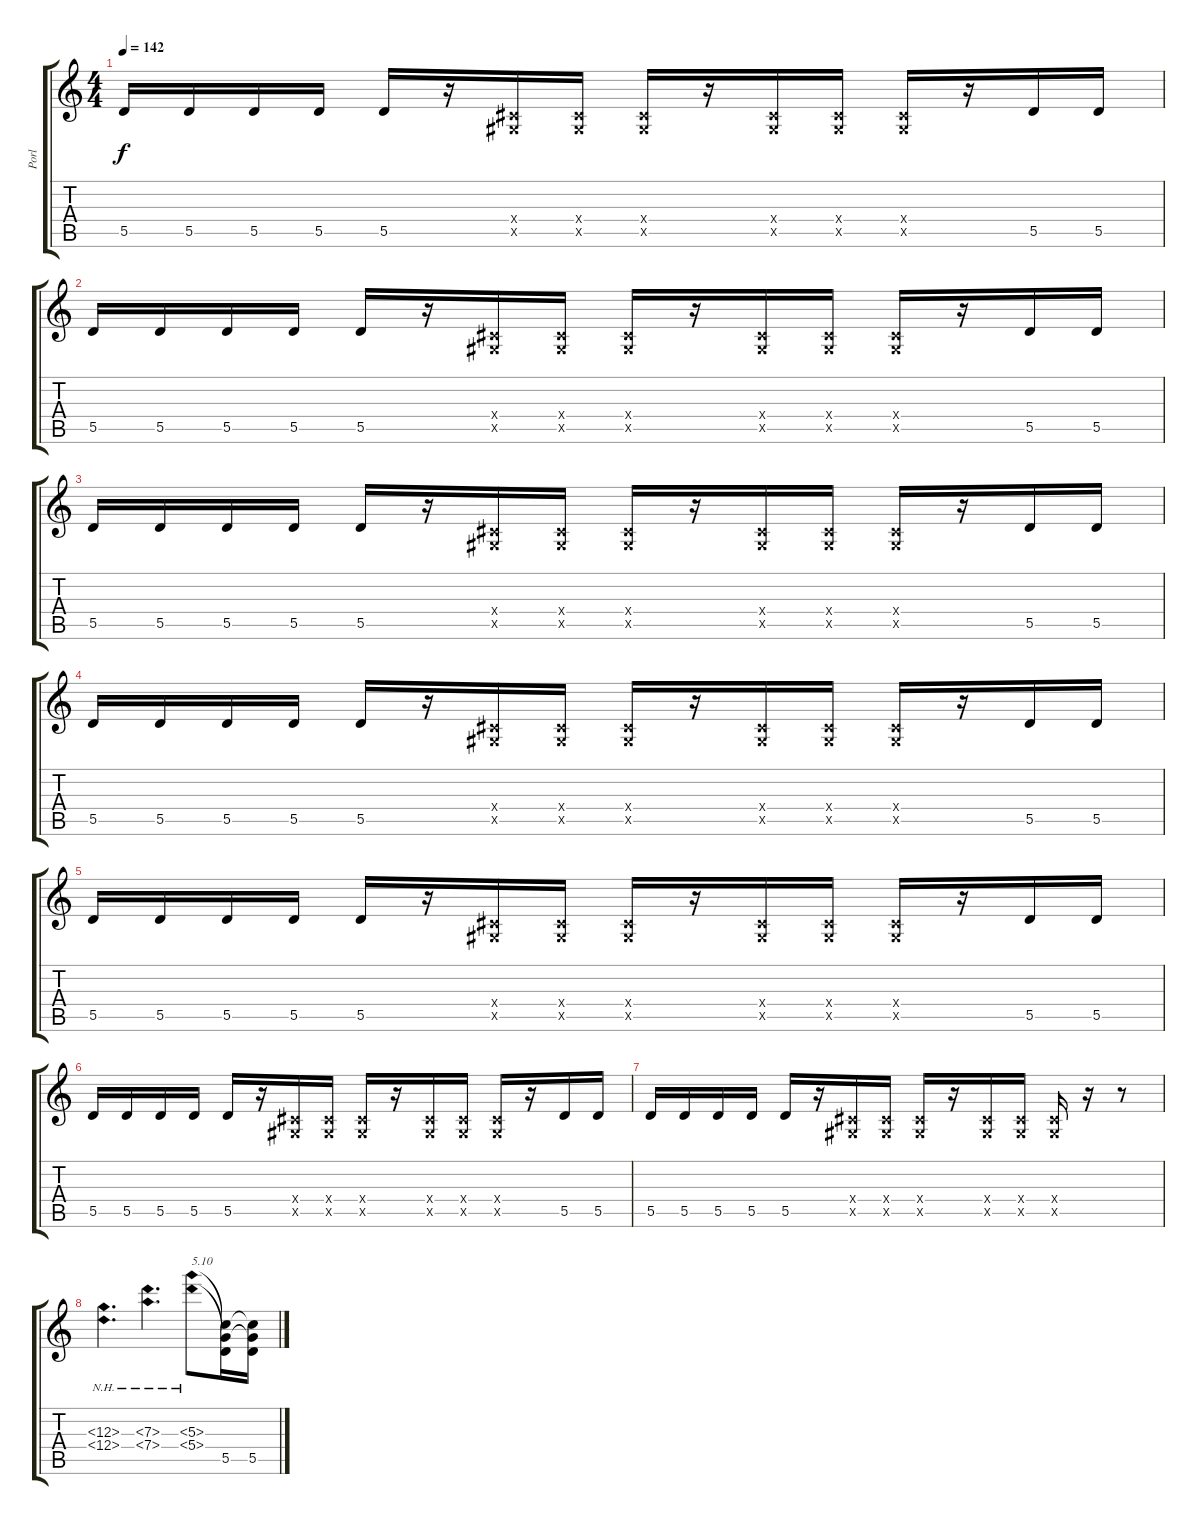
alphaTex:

\track ("Porl" "Porl") {instrument distortionguitar}
\staff {score tabs}
\tuning (E4 B3 G3 D3 A2 E2) {hide}
\ts (4 4)
\tempo 142
\clef g2
\ks c
5.5.16{dy f} 5.5.16 5.5.16 5.5.16 5.5.16 r.16 (-1.4{x} -1.5{x}).16 (-1.4{x} -1.5{x}).16 (-1.4{x} -1.5{x}).16 r.16 (-1.4{x} -1.5{x}).16 (-1.4{x} -1.5{x}).16 (-1.4{x} -1.5{x}).16 r.16 5.5.16 5.5.16 |
5.5.16 5.5.16 5.5.16 5.5.16 5.5.16 r.16 (-1.4{x} -1.5{x}).16 (-1.4{x} -1.5{x}).16 (-1.4{x} -1.5{x}).16 r.16 (-1.4{x} -1.5{x}).16 (-1.4{x} -1.5{x}).16 (-1.4{x} -1.5{x}).16 r.16 5.5.16 5.5.16 |
5.5.16 5.5.16 5.5.16 5.5.16 5.5.16 r.16 (-1.4{x} -1.5{x}).16 (-1.4{x} -1.5{x}).16 (-1.4{x} -1.5{x}).16 r.16 (-1.4{x} -1.5{x}).16 (-1.4{x} -1.5{x}).16 (-1.4{x} -1.5{x}).16 r.16 5.5.16 5.5.16 |
5.5.16 5.5.16 5.5.16 5.5.16 5.5.16 r.16 (-1.4{x} -1.5{x}).16 (-1.4{x} -1.5{x}).16 (-1.4{x} -1.5{x}).16 r.16 (-1.4{x} -1.5{x}).16 (-1.4{x} -1.5{x}).16 (-1.4{x} -1.5{x}).16 r.16 5.5.16 5.5.16 |
5.5.16 5.5.16 5.5.16 5.5.16 5.5.16 r.16 (-1.4{x} -1.5{x}).16 (-1.4{x} -1.5{x}).16 (-1.4{x} -1.5{x}).16 r.16 (-1.4{x} -1.5{x}).16 (-1.4{x} -1.5{x}).16 (-1.4{x} -1.5{x}).16 r.16 5.5.16 5.5.16 |
5.5.16 5.5.16 5.5.16 5.5.16 5.5.16 r.16 (-1.4{x} -1.5{x}).16 (-1.4{x} -1.5{x}).16 (-1.4{x} -1.5{x}).16 r.16 (-1.4{x} -1.5{x}).16 (-1.4{x} -1.5{x}).16 (-1.4{x} -1.5{x}).16 r.16 5.5.16 5.5.16 |
5.5.16 5.5.16 5.5.16 5.5.16 5.5.16 r.16 (-1.4{x} -1.5{x}).16 (-1.4{x} -1.5{x}).16 (-1.4{x} -1.5{x}).16 r.16 (-1.4{x} -1.5{x}).16 (-1.4{x} -1.5{x}).16 (-1.4{x} -1.5{x}).16 r.16 r.8 |
(12.3{nh} 12.4{nh}).4{d} (7.3{nh} 7.4{nh}).4{d} (5.3{nh} 5.4{nh}).8{txt "5.10"} (5.3{t} 5.4{t} 5.5).16 (5.3{t} 5.4{t} 5.5).16
